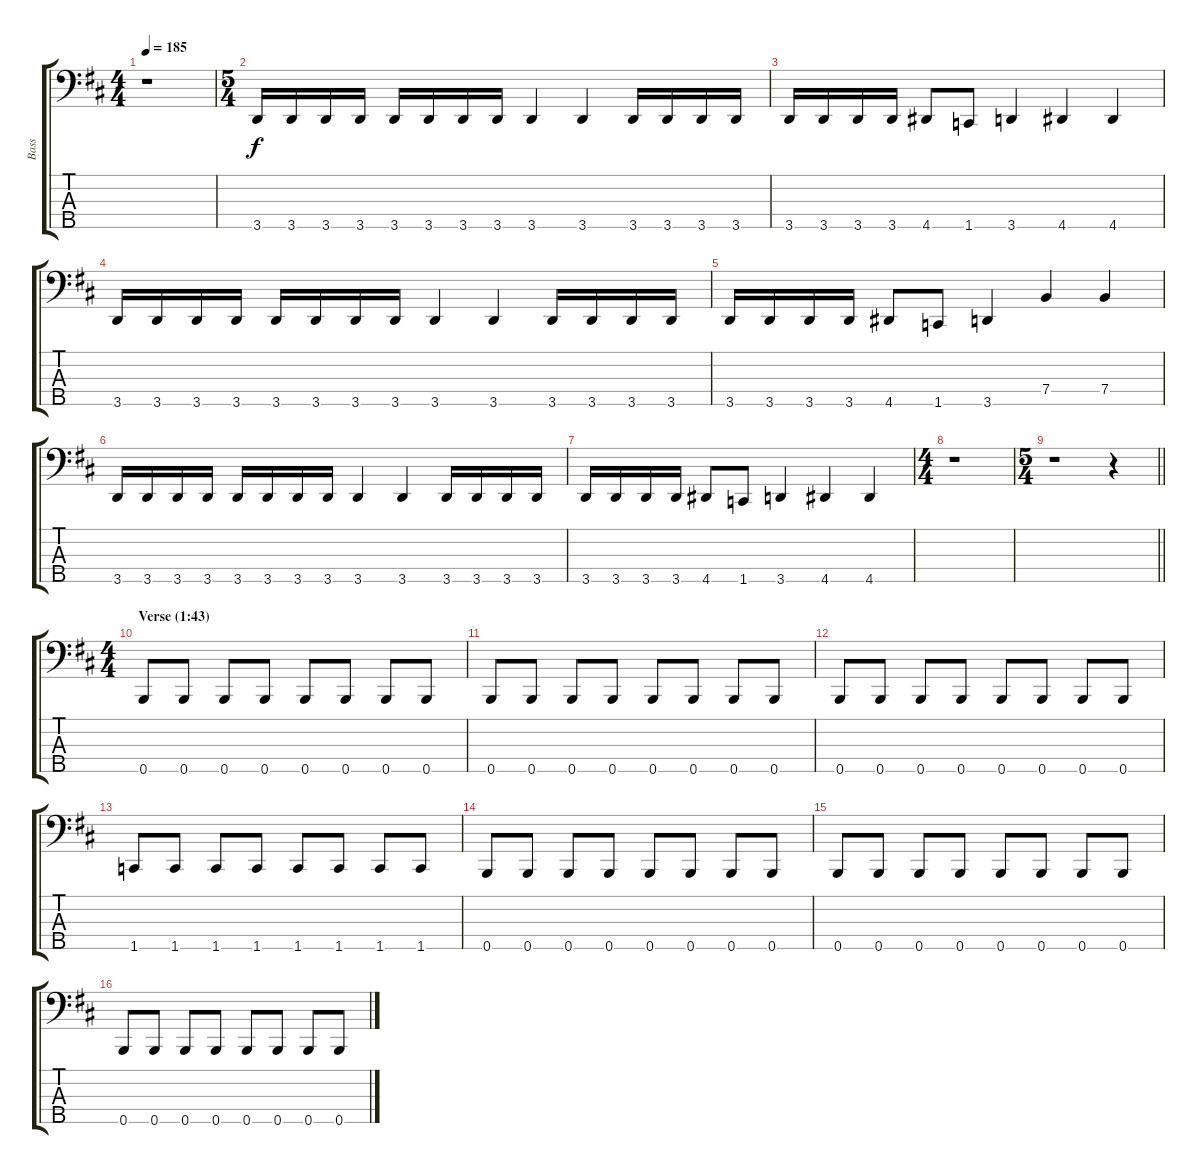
\track ("Bass" "Bass") {instrument electricbassfinger}
\staff {score tabs}
\tuning (G2 D2 A1 E1 B0) {hide}
\ts (4 4)
\tempo 185
\clef f4
\ks bminor
r.1{dy f} |
\ts (5 4)
3.5.16 3.5.16 3.5.16 3.5.16 3.5.16 3.5.16 3.5.16 3.5.16 3.5.4 3.5.4 3.5.16 3.5.16 3.5.16 3.5.16 |
3.5.16 3.5.16 3.5.16 3.5.16 4.5.8 1.5.8 3.5.4 4.5.4 4.5.4 |
3.5.16 3.5.16 3.5.16 3.5.16 3.5.16 3.5.16 3.5.16 3.5.16 3.5.4 3.5.4 3.5.16 3.5.16 3.5.16 3.5.16 |
3.5.16 3.5.16 3.5.16 3.5.16 4.5.8 1.5.8 3.5.4 7.4.4 7.4.4 |
3.5.16 3.5.16 3.5.16 3.5.16 3.5.16 3.5.16 3.5.16 3.5.16 3.5.4 3.5.4 3.5.16 3.5.16 3.5.16 3.5.16 |
3.5.16 3.5.16 3.5.16 3.5.16 4.5.8 1.5.8 3.5.4 4.5.4 4.5.4 |
\ts (4 4)
r.1 |
\ts (5 4)
\barLineRight lightlight
r.1 r.4 |
\ts (4 4)
\section ("" "Verse (1:43)")
0.5.8 0.5.8 0.5.8 0.5.8 0.5.8 0.5.8 0.5.8 0.5.8 |
0.5.8 0.5.8 0.5.8 0.5.8 0.5.8 0.5.8 0.5.8 0.5.8 |
0.5.8 0.5.8 0.5.8 0.5.8 0.5.8 0.5.8 0.5.8 0.5.8 |
1.5.8 1.5.8 1.5.8 1.5.8 1.5.8 1.5.8 1.5.8 1.5.8 |
0.5.8 0.5.8 0.5.8 0.5.8 0.5.8 0.5.8 0.5.8 0.5.8 |
0.5.8 0.5.8 0.5.8 0.5.8 0.5.8 0.5.8 0.5.8 0.5.8 |
0.5.8 0.5.8 0.5.8 0.5.8 0.5.8 0.5.8 0.5.8 0.5.8
